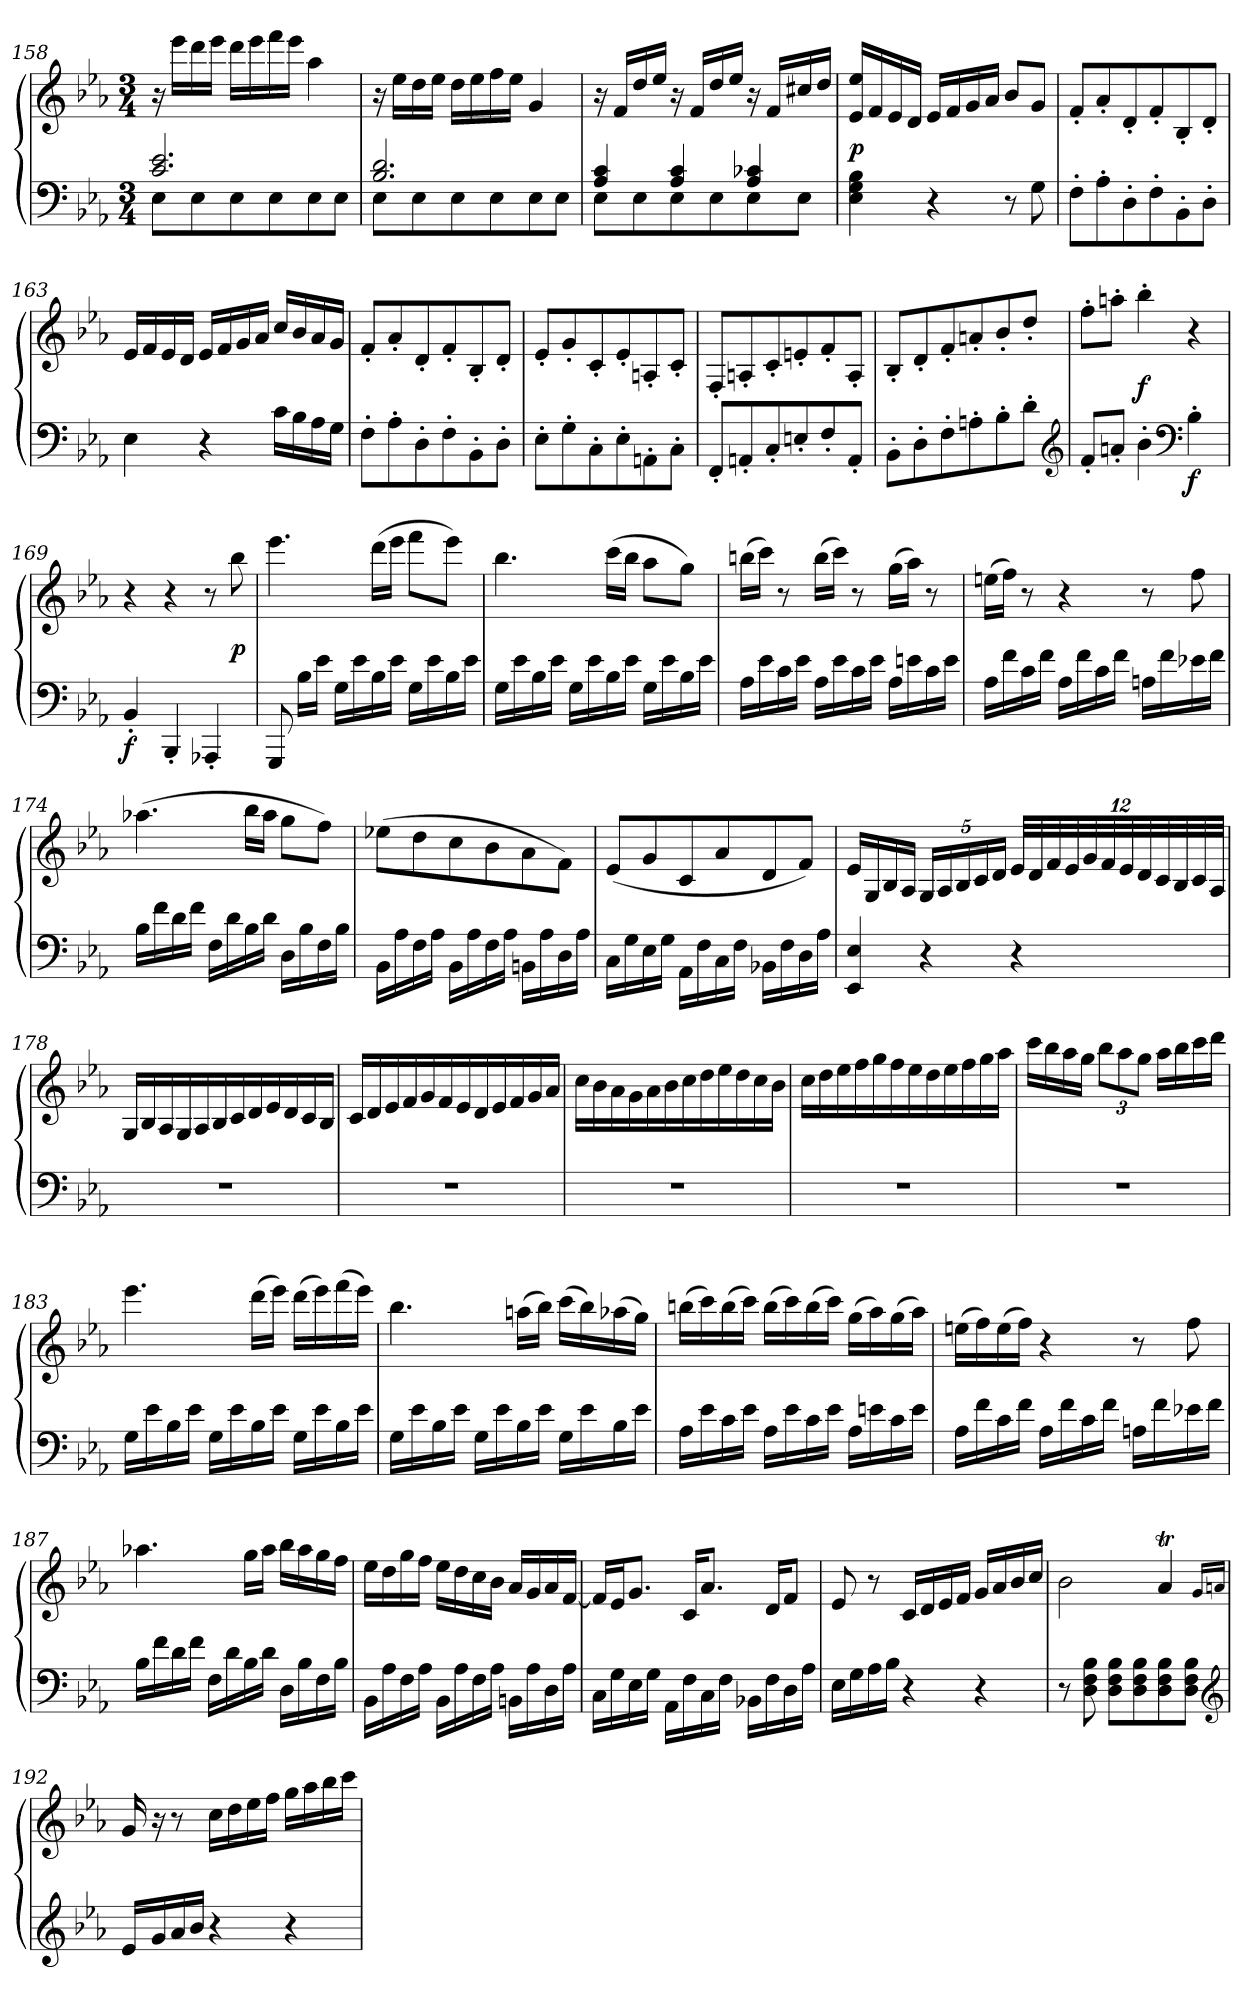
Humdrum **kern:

**kern	**kern	**dynam
*part1	*part1	*part1
*staff2	*staff1	*staff1/2
*clefF4	*clefG2	*
*k[b-e-a-]	*k[b-e-a-]	*
*M3/4	*M3/4	*
=158	=158	=158
*^	*	*
2.e-/ 2.c/	8E-\L	16r	.
.	.	16eee-\LL	.
.	8E-\	16ddd\	.
.	.	16eee-\JJ	.
.	8E-\	16ddd\LL	.
.	.	16eee-\	.
.	8E-\	16fff\	.
.	.	16eee-\JJ	.
.	8E-\	4aa-\	.
.	8E-\J	.	.
=159	=159	=159	=159
2.d/ 2.B-/	8E-\L	16r	.
.	.	16ee-\LL	.
.	8E-\	16dd\	.
.	.	16ee-\JJ	.
.	8E-\	16dd\LL	.
.	.	16ee-\	.
.	8E-\	16ff\	.
.	.	16ee-\JJ	.
.	8E-\	4g/	.
.	8E-\J	.	.
!!LO:PB:g=z
=160	=160	=160	=160
8E-\L	4c/ 4A-/	16r	.
.	.	16f/LL	.
8E-\	.	16dd/	.
.	.	16ee-/JJ	.
8E-\	4c/ 4A-/	16r	.
.	.	16f/LL	.
8E-\	.	16dd/	.
.	.	16ee-/JJ	.
8E-\	4c-X/ 4A-/	16r	.
.	.	16f/LL	.
8E-\J	.	16cc#X/	.
.	.	16dd/JJ	.
*v	*v	*	*
=161	=161	=161
4B-\ 4G\ 4E-\	16ee-/ 16e-/LL	p
.	16f/	.
.	16e-/	.
.	16d/JJ	.
4r	16e-/LL	.
.	16f/	.
.	16g/	.
.	16a-/JJ	.
8r	8b-/L	.
8G\	8g/J	.
=162	=162	=162
8F'\L	8f'/L	.
8A-'\	8a-'/	.
8D'\	8d'/	.
8F'\	8f'/	.
8BB-'\	8B-'/	.
8D'\J	8d'/J	.
=163	=163	=163
4E-\	16e-/LL	.
.	16f/	.
.	16e-/	.
.	16d/JJ	.
4r	16e-/LL	.
.	16f/	.
.	16g/	.
.	16a-/JJ	.
16c\LL	16cc/LL	.
16B-\	16b-/	.
16A-\	16a-/	.
16G\JJ	16g/JJ	.
!!LO:LB:g=z
=164	=164	=164
8F'\L	8f'/L	.
8A-'\	8a-'/	.
8D'\	8d'/	.
8F'\	8f'/	.
8BB-'\	8B-'/	.
8D'\J	8d'/J	.
=165	=165	=165
8E-'\L	8e-'/L	.
8G'\	8g'/	.
8C'\	8c'/	.
8E-'\	8e-'/	.
8AAn'\	8An'/	.
8C'\J	8c'/J	.
=166	=166	=166
8FF'/L	8F'/L	.
8AAn'/	8An'/	.
8C'/	8c'/	.
8En'/	8en'/	.
8F'/	8f'/	.
8AA'/J	8A'/J	.
=167	=167	=167
8BB-'\L	8B-'/L	cresc.
8D'\	8d'/	.
8F'\	8f'/	.
8An'\	8an'/	.
8B-'\	8b-'/	.
8d'\J	8dd'/J	.
*clefG2	*	*
=168	=168	=168
8f'/L	8ff'\L	.
8an'/J	8aan'\J	.
4b-'\	4bb-'\	f
*clefF4	*	*
!	!	!LO:DY:b=2
4B-'\	4r	f
!!LO:LB:g=z
=169	=169	=169
!	!	!LO:DY:b=2
4BB-'/	4r	f
4BBB-'/	4r	.
4AAA-X'/	8r	.
.	8bb-\	p
=170	=170	=170
8GGG/	4.eee-\	.
16B-\LL	.	.
16e-\JJ	.	.
16G\LL	.	.
16e-\	.	.
16B-\	(>16ddd\LL	.
16e-\JJ	16eee-\JJ	.
16G\LL	8fff\L	.
16e-\	.	.
16B-\	8eee-\J)	.
16e-\JJ	.	.
=171	=171	=171
16G\LL	4.bb-\	.
16e-\	.	.
16B-\	.	.
16e-\JJ	.	.
16G\LL	.	.
16e-\	.	.
16B-\	(>16ccc\LL	.
16e-\JJ	16bb-\JJ	.
16G\LL	8aa-\L	.
16e-\	.	.
16B-\	8gg\J)	.
16e-\JJ	.	.
=172	=172	=172
16A-\LL	(>16bbn\LL	.
16e-\	16ccc\JJ)	.
16c\	8r	.
16e-\JJ	.	.
16A-\LL	(>16bb\LL	.
16e-\	16ccc\JJ)	.
16c\	8r	.
16e-\JJ	.	.
16A-\LL	(>16gg\LL	.
16en\	16aa-\JJ)	.
16c\	8r	.
16e\JJ	.	.
!!LO:LB:g=z
=173	=173	=173
16A-\LL	(>16een\LL	.
16f\	16ff\JJ)	.
16c\	8r	.
16f\JJ	.	.
16A-\LL	4r	.
16f\	.	.
16c\	.	.
16f\JJ	.	.
16An\LL	8r	.
16f\	.	.
16e-X\	8ff\	.
16f\JJ	.	.
=174	=174	=174
16B-\LL	(>4.aa-X\	.
16f\	.	.
16d\	.	.
16f\JJ	.	.
16F\LL	.	.
16d\	.	.
16B-\	16bb-\LL	.
16d\JJ	16aa-\JJ	.
16D\LL	8gg\L	.
16B-\	.	.
16F\	8ff\J)	.
16B-\JJ	.	.
=175	=175	=175
16BB-\LL	(>8ee-X\L	.
16A-\	.	.
16F\	8dd\	.
16A-\JJ	.	.
16BB-\LL	8cc\	.
16A-\	.	.
16F\	8b-\	.
16A-\JJ	.	.
16BBn\LL	8a-\	.
16A-\	.	.
16D\	8f\J)	.
16A-\JJ	.	.
!!LO:LB:g=z
=176	=176	=176
16C\LL	(>8e-/L	.
16G\	.	.
16E-\	8g/	.
16G\JJ	.	.
16AA-\LL	8c/	.
16F\	.	.
16C\	8a-/	.
16F\JJ	.	.
16BB-X\LL	8d/	.
16F\	.	.
16D\	8f/J)	.
16A-\JJ	.	.
=177	=177	=177
4E-/ 4EE-/	16e-/LL	.
.	16G/	.
.	16B-/	.
.	16A-/JJ	.
4r	20G/LL	.
.	20A-/	.
.	20B-/	.
.	20c/	.
.	20d/JJ	.
4r	48e-/LLL	.
.	48d/	.
.	48f/	.
.	48e-/	.
.	48g/	.
.	48f/	.
.	48e-/	.
.	48d/	.
.	48c/	.
.	48B-/	.
.	48c/	.
.	48A-/JJJ	.
=178	=178	=178
2.rF	16G/LL	.
.	16B-/	.
.	16A-/	.
.	16G/	.
.	16A-/	.
.	16B-/	.
.	16c/	.
.	16d/	.
.	16e-/	.
.	16d/	.
.	16c/	.
.	16B-/JJ	.
!!LO:LB:g=z
=179	=179	=179
2.rF	16c/LL	.
.	16d/	.
.	16e-/	.
.	16f/	.
.	16g/	.
.	16f/	.
.	16e-/	.
.	16d/	.
.	16e-/	.
.	16f/	.
.	16g/	.
.	16a-/JJ	.
=180	=180	=180
2.rF	16cc\LL	.
.	16b-\	.
.	16a-\	.
.	16g\	.
.	16a-\	.
.	16b-\	.
.	16cc\	.
.	16dd\	.
.	16ee-\	.
.	16dd\	.
.	16cc\	.
.	16b-\JJ	.
=181	=181	=181
2.rF	16cc\LL	.
.	16dd\	.
.	16ee-\	.
.	16ff\	.
.	16gg\	.
.	16ff\	.
.	16ee-\	.
.	16dd\	.
.	16ee-\	.
.	16ff\	.
.	16gg\	.
.	16aa-\JJ	.
=182	=182	=182
2.rF	16ccc\LL	.
.	16bb-\	.
.	16aa-\	.
.	16gg\JJ	.
.	12bb-\L	.
.	12aa-\	.
.	12gg\J	.
.	16aa-\LL	.
.	16bb-\	.
.	16ccc\	.
.	16ddd\JJ	.
!!LO:PB:g=z
=183	=183	=183
16G\LL	4.eee-\	.
16e-\	.	.
16B-\	.	.
16e-\JJ	.	.
16G\LL	.	.
16e-\	.	.
16B-\	(>16ddd\LL	.
16e-\JJ	16eee-\JJ)	.
16G\LL	(>16ddd\LL	.
16e-\	16eee-\)	.
16B-\	(>16fff\	.
16e-\JJ	16eee-\JJ)	.
=184	=184	=184
16G\LL	4.bb-\	.
16e-\	.	.
16B-\	.	.
16e-\JJ	.	.
16G\LL	.	.
16e-\	.	.
16B-\	(>16aan\LL	.
16e-\JJ	16bb-\JJ)	.
16G\LL	(>16ccc\LL	.
16e-\	16bb-\)	.
16B-\	(>16aa-X\	.
16e-\JJ	16gg\JJ)	.
=185	=185	=185
16A-\LL	(>16bbn\LL	.
16e-\	16ccc\)	.
16c\	(>16bb\	.
16e-\JJ	16ccc\JJ)	.
16A-\LL	(>16bb\LL	.
16e-\	16ccc\)	.
16c\	(>16bb\	.
16e-\JJ	16ccc\JJ)	.
16A-\LL	(>16gg\LL	.
16en\	16aa-\)	.
16c\	(>16gg\	.
16e\JJ	16aa-\JJ)	.
=186	=186	=186
16A-\LL	(>16een\LL	.
16f\	16ff\)	.
16c\	(>16ee\	.
16f\JJ	16ff\JJ)	.
16A-\LL	4r	.
16f\	.	.
16c\	.	.
16f\JJ	.	.
16An\LL	8r	.
16f\	.	.
16e-X\	8ff\	.
16f\JJ	.	.
!!LO:LB:g=z
=187	=187	=187
16B-\LL	4.aa-X\	.
16f\	.	.
16d\	.	.
16f\JJ	.	.
16F\LL	.	.
16d\	.	.
16B-\	16gg\LL	.
16d\JJ	16aa-\JJ	.
16D\LL	16bb-\LL	.
16B-\	16aa-\	.
16F\	16gg\	.
16B-\JJ	16ff\JJ	.
=188	=188	=188
16BB-\LL	16ee-\LL	.
16A-\	16dd\	.
16F\	16gg\	.
16A-\JJ	16ff\JJ	.
16BB-\LL	16ee-\LL	.
16A-\	16dd\	.
16F\	16cc\	.
16A-\JJ	16b-\JJ	.
16BBn\LL	16a-/LL	.
16A-\	16g/	.
16D\	16a-/	.
16A-\JJ	[16f/JJ	.
=189	=189	=189
16C\LL	16f/LL]	.
16G\	16e-/J	.
16E-\	8.g/J	.
16G\JJ	.	.
16AA-\LL	.	.
16F\	16c/KL	.
16C\	8.a-/J	.
16F\JJ	.	.
16BB-X\LL	.	.
16F\	16d/KL	.
16D\	8f/J	.
16A-\JJ	.	.
=190	=190	=190
16E-\LL	8e-/	.
16G\	.	.
16A-\	8r	.
16B-\JJ	.	.
4r	16c/LL	.
.	16d/	.
.	16e-/	.
.	16f/JJ	.
4r	16g/LL	.
.	16a-/	.
.	16b-/	.
.	16cc/JJ	.
!!LO:LB:g=z
=191	=191	=191
8r	2b-\	.
8B-\ 8F\ 8D\	.	.
8B-\ 8F\ 8D\L	.	.
8B-\ 8F\ 8D\	.	.
8B-\ 8F\ 8D\	4a-T/	.
8B-\ 8F\ 8D\J	.	.
*clefG2	*	*
.	16qqg/LL	.
.	16qqa/JJ	.
=192	=192	=192
16e-/LL	16g/	.
16g/	16r	.
16a-/	8r	.
16b-/JJ	.	.
4r	16cc\LL	.
.	16dd\	.
.	16ee-\	.
.	16ff\JJ	.
4r	16gg\LL	.
.	16aa-\	.
.	16bb-\	.
.	16ccc\JJ	.
=	=	=
*-	*-	*-
